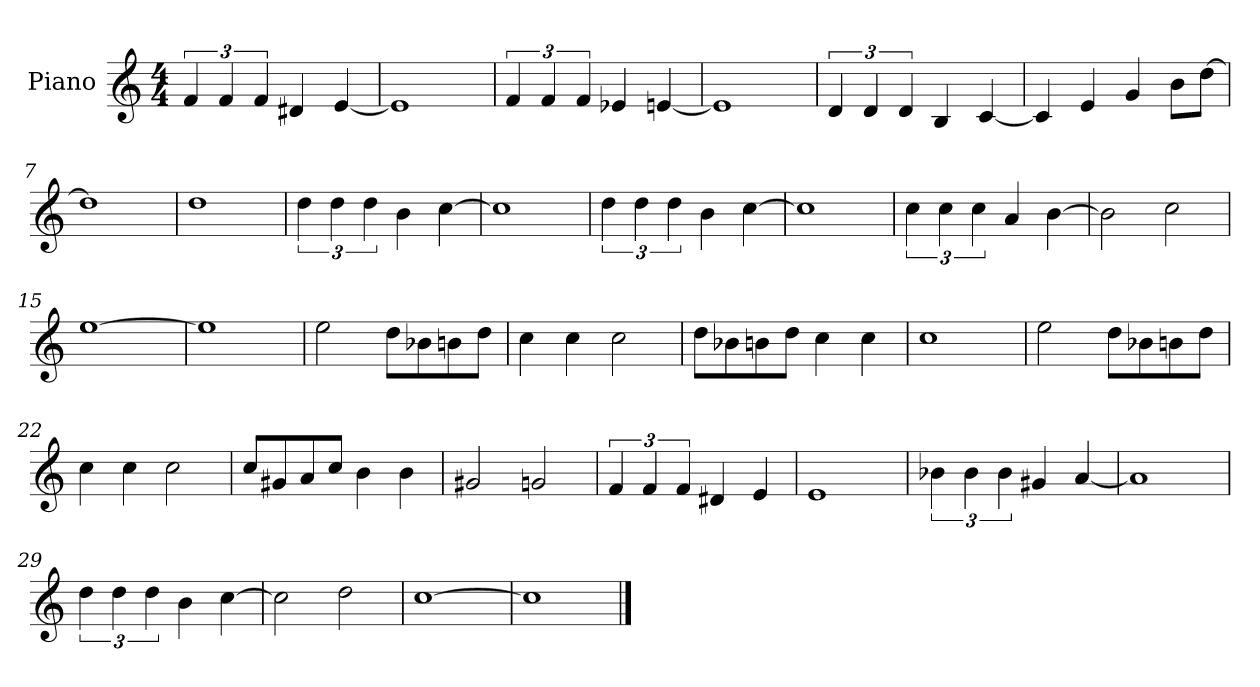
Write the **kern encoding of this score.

**kern
*part1
*staff1
*I"Piano
*I'Pno.
*clefG2
*k[]
*M4/4
=1
6f/
6f/
6f/
4d#X/
[4e/
=2
1e]
=3
6f/
6f/
6f/
4e-X/
[4en/
=4
1e]
!!LO:LB:g=z
=5
6d/
6d/
6d/
4B/
[4c/
=6
4c/]
4e/
4g/
8b\L
[8dd\J
=7
1dd]
=8
1dd
!!LO:LB:g=z
=9
6dd\
6dd\
6dd\
4b\
[4cc\
=10
1cc]
=11
6dd\
6dd\
6dd\
4b\
[4cc\
=12
1cc]
!!LO:LB:g=z
=13
6cc\
6cc\
6cc\
4a/
[4b\
=14
2b\]
2cc\
=15
[1ee
=16
1ee]
!!LO:LB:g=z
=17
2ee\
8dd\L
8b-X\
8bn\
8dd\J
=18
4cc\
4cc\
2cc\
=19
8dd\L
8b-X\
8bn\
8dd\J
4cc\
4cc\
=20
1cc
!!LO:LB:g=z
=21
2ee\
8dd\L
8b-X\
8bn\
8dd\J
=22
4cc\
4cc\
2cc\
=23
8cc/L
8g#X/
8a/
8cc/J
4b\
4b\
=24
2g#X/
2gn/
!!LO:LB:g=z
=25
6f/
6f/
6f/
4d#X/
4e/
=26
1e
=27
6b-X\
6b-\
6b-\
4g#X/
[4a/
=28
1a]
!!LO:LB:g=z
=29
6dd\
6dd\
6dd\
4b\
[4cc\
=30
2cc\]
2dd\
=31
[1cc
=32
1cc]
==
*-
